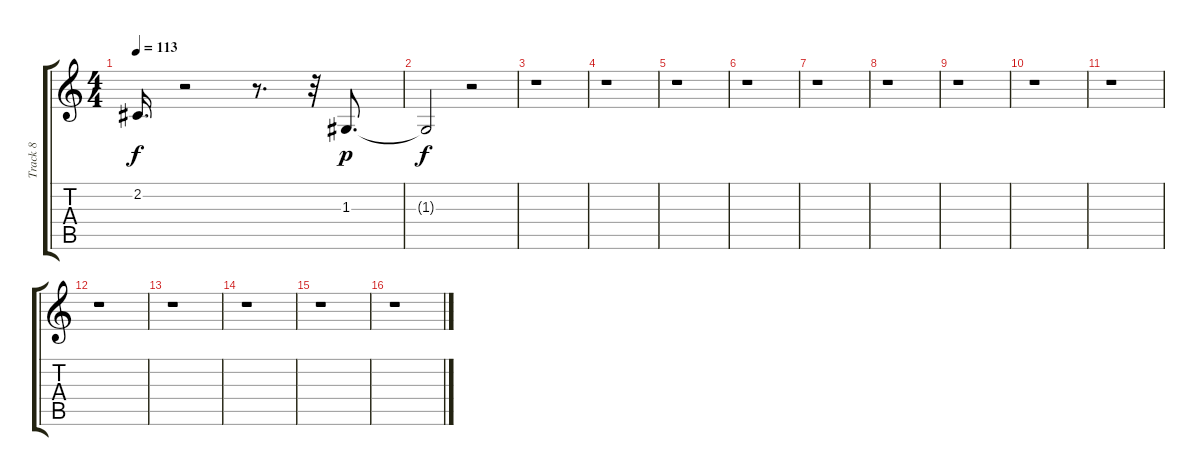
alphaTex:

\track ("Track 8" "Track 8") {instrument reversecymbal}
\staff {score tabs}
\tuning (E4 B3 G3 D3 A2 E2) {hide}
\ts (4 4)
\tempo 113
\clef g2
\ks c
2.2{t}.16{d dy f} r.2 r.8{d} r.32 1.3.8{d dy p} |
1.3{t}.2{dy f} r.2 |
r.1 |
r.1 |
r.1 |
r.1 |
r.1 |
r.1 |
r.1 |
r.1 |
r.1 |
r.1 |
r.1 |
r.1 |
r.1 |
r.1
